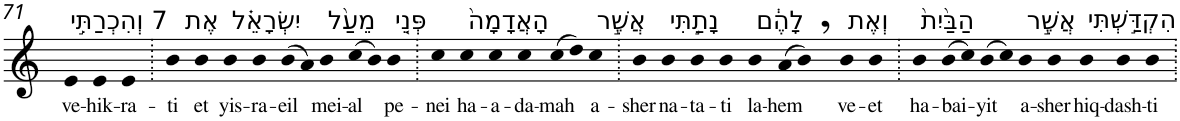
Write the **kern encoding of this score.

**kern	**text
*part1	*part1
*staff1	*staff1
*I"Piano	*
*I'Pno	*
!!LO:PB:g=z
*clefG2	*
*k[]	*
=71	=71
!LO:TX:a:t=7 וְהִכְרַתִּ֣י	!
!	!LO:LY:b
4e	ve-
!	!LO:LY:b
4e	-hik-
!	!LO:LY:b
4e	-ra-
=72.	=72.
!	!LO:LY:b
4b	-ti
!LO:TX:a:t=אֶת	!
!	!LO:LY:b
4b	et
!LO:TX:a:t=יִשְׂרָאֵ֗ל	!
!	!LO:LY:b
4b	yis-
!	!LO:LY:b
4b	-ra-
!	!LO:LY:b
(>8b	-eil
8a)	.
!LO:TX:a:t=מֵעַ֨ל	!
!	!LO:LY:b
4b	mei-
!	!LO:LY:b
(>8cc	-al
8b)	.
!LO:TX:a:t=פְּנֵ֤י	!
!	!LO:LY:b
4b	pe-
=73.	=73.
!	!LO:LY:b
4cc	-nei
!LO:TX:a:t=הָאֲדָמָה֙	!
!	!LO:LY:b
4cc	ha-
!	!LO:LY:b
4cc	-a-
!	!LO:LY:b
4cc	-da-
!	!LO:LY:b
(>8cc	-mah
8dd)	.
!LO:TX:a:t=אֲשֶׁ֣ר	!
!	!LO:LY:b
4cc	a-
=74.	=74.
!	!LO:LY:b
4b	-sher
!LO:TX:a:t=נָתַ֣תִּי	!
!	!LO:LY:b
4b	na-
!	!LO:LY:b
4b	-ta-
!	!LO:LY:b
4b	-ti
!LO:TX:a:t=לָהֶ֔ם	!
!	!LO:LY:b
4b	la-
!	!LO:LY:b
(>8a	-hem
8b,)	.
!LO:TX:a:t=וְאֶת	!
!	!LO:LY:b
4b	ve-
!	!LO:LY:b
4b	-et
=75.	=75.
!LO:TX:a:t=הַבַּ֙יִת֙	!
!	!LO:LY:b
4b	ha-
!	!LO:LY:b
(>8b	-bai-
8cc)	.
!	!LO:LY:b
(>8b	-yit
8cc)	.
!LO:TX:a:t=אֲשֶׁ֣ר	!
!	!LO:LY:b
4b	a-
!	!LO:LY:b
4b	-sher
!LO:TX:a:t=הִקְדַּ֣שְׁתִּי	!
!	!LO:LY:b
4b	hiq-
!	!LO:LY:b
4b	-dash-
!	!LO:LY:b
4b	-ti
=.	=.
*-	*-
